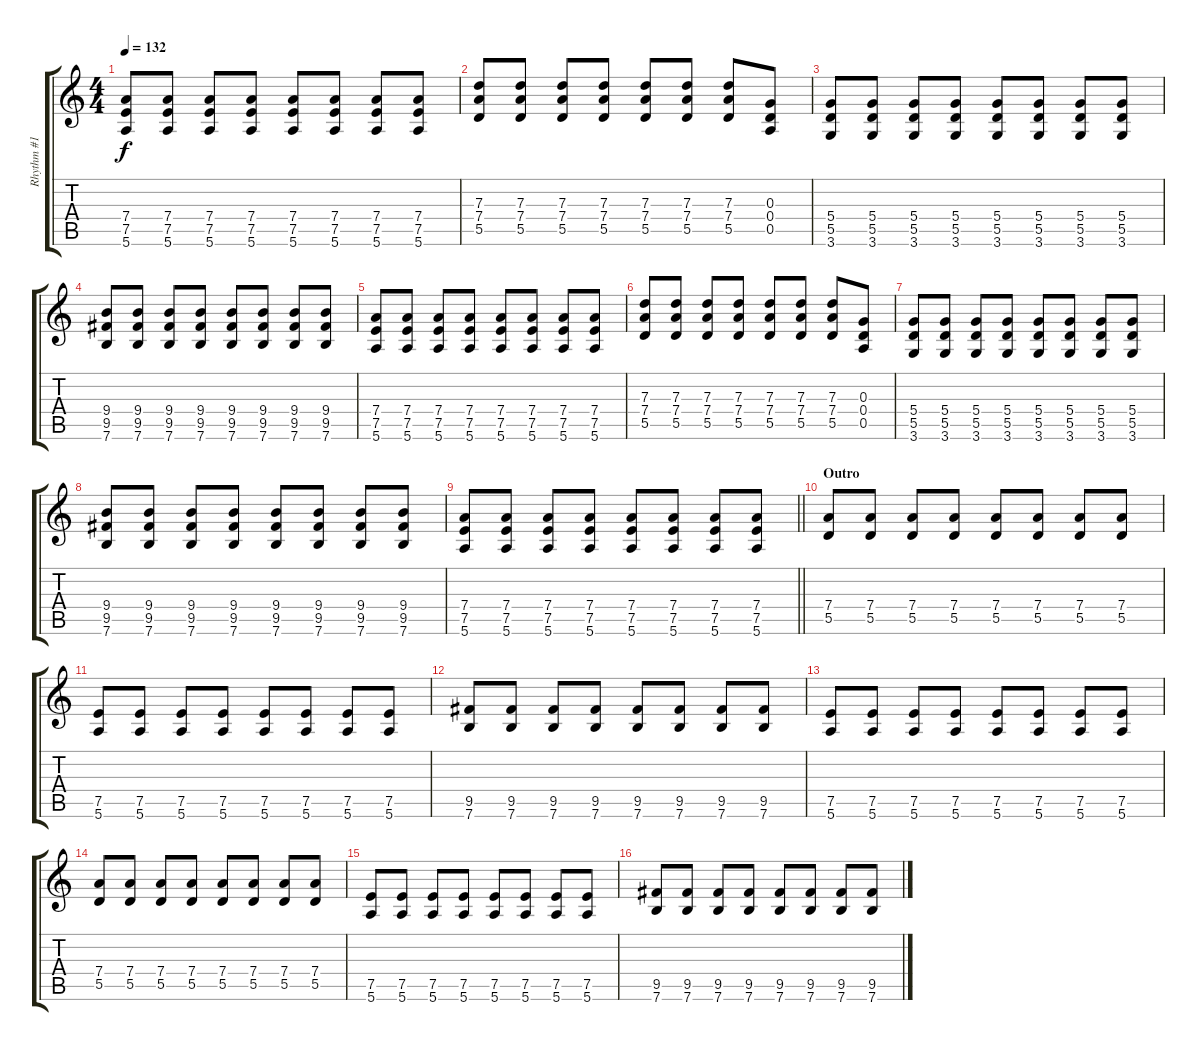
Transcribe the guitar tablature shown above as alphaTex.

\track ("Rhythm #1" "Rhythm #1") {instrument overdrivenguitar}
\staff {score tabs}
\tuning (E4 B3 G3 D3 A2 E2) {hide}
\ts (4 4)
\tempo 132
\clef g2
\ks c
(7.4 7.5 5.6).8{dy f} (7.4 7.5 5.6).8 (7.4 7.5 5.6).8 (7.4 7.5 5.6).8 (7.4 7.5 5.6).8 (7.4 7.5 5.6).8 (7.4 7.5 5.6).8 (7.4 7.5 5.6).8 |
(7.3 7.4 5.5).8 (7.3 7.4 5.5).8 (7.3 7.4 5.5).8 (7.3 7.4 5.5).8 (7.3 7.4 5.5).8 (7.3 7.4 5.5).8 (7.3 7.4 5.5).8 (0.3 0.4 0.5).8 |
(5.4 5.5 3.6).8 (5.4 5.5 3.6).8 (5.4 5.5 3.6).8 (5.4 5.5 3.6).8 (5.4 5.5 3.6).8 (5.4 5.5 3.6).8 (5.4 5.5 3.6).8 (5.4 5.5 3.6).8 |
(9.4 9.5 7.6).8 (9.4 9.5 7.6).8 (9.4 9.5 7.6).8 (9.4 9.5 7.6).8 (9.4 9.5 7.6).8 (9.4 9.5 7.6).8 (9.4 9.5 7.6).8 (9.4 9.5 7.6).8 |
(7.4 7.5 5.6).8 (7.4 7.5 5.6).8 (7.4 7.5 5.6).8 (7.4 7.5 5.6).8 (7.4 7.5 5.6).8 (7.4 7.5 5.6).8 (7.4 7.5 5.6).8 (7.4 7.5 5.6).8 |
(7.3 7.4 5.5).8 (7.3 7.4 5.5).8 (7.3 7.4 5.5).8 (7.3 7.4 5.5).8 (7.3 7.4 5.5).8 (7.3 7.4 5.5).8 (7.3 7.4 5.5).8 (0.3 0.4 0.5).8 |
(5.4 5.5 3.6).8 (5.4 5.5 3.6).8 (5.4 5.5 3.6).8 (5.4 5.5 3.6).8 (5.4 5.5 3.6).8 (5.4 5.5 3.6).8 (5.4 5.5 3.6).8 (5.4 5.5 3.6).8 |
(9.4 9.5 7.6).8 (9.4 9.5 7.6).8 (9.4 9.5 7.6).8 (9.4 9.5 7.6).8 (9.4 9.5 7.6).8 (9.4 9.5 7.6).8 (9.4 9.5 7.6).8 (9.4 9.5 7.6).8 |
\barLineRight lightlight
(7.4 7.5 5.6).8 (7.4 7.5 5.6).8 (7.4 7.5 5.6).8 (7.4 7.5 5.6).8 (7.4 7.5 5.6).8 (7.4 7.5 5.6).8 (7.4 7.5 5.6).8 (7.4 7.5 5.6).8 |
\section ("" "Outro")
(7.4 5.5).8 (7.4 5.5).8 (7.4 5.5).8 (7.4 5.5).8 (7.4 5.5).8 (7.4 5.5).8 (7.4 5.5).8 (7.4 5.5).8 |
(7.5 5.6).8 (7.5 5.6).8 (7.5 5.6).8 (7.5 5.6).8 (7.5 5.6).8 (7.5 5.6).8 (7.5 5.6).8 (7.5 5.6).8 |
(9.5 7.6).8 (9.5 7.6).8 (9.5 7.6).8 (9.5 7.6).8 (9.5 7.6).8 (9.5 7.6).8 (9.5 7.6).8 (9.5 7.6).8 |
(7.5 5.6).8 (7.5 5.6).8 (7.5 5.6).8 (7.5 5.6).8 (7.5 5.6).8 (7.5 5.6).8 (7.5 5.6).8 (7.5 5.6).8 |
(7.4 5.5).8 (7.4 5.5).8 (7.4 5.5).8 (7.4 5.5).8 (7.4 5.5).8 (7.4 5.5).8 (7.4 5.5).8 (7.4 5.5).8 |
(7.5 5.6).8 (7.5 5.6).8 (7.5 5.6).8 (7.5 5.6).8 (7.5 5.6).8 (7.5 5.6).8 (7.5 5.6).8 (7.5 5.6).8 |
(9.5 7.6).8 (9.5 7.6).8 (9.5 7.6).8 (9.5 7.6).8 (9.5 7.6).8 (9.5 7.6).8 (9.5 7.6).8 (9.5 7.6).8
